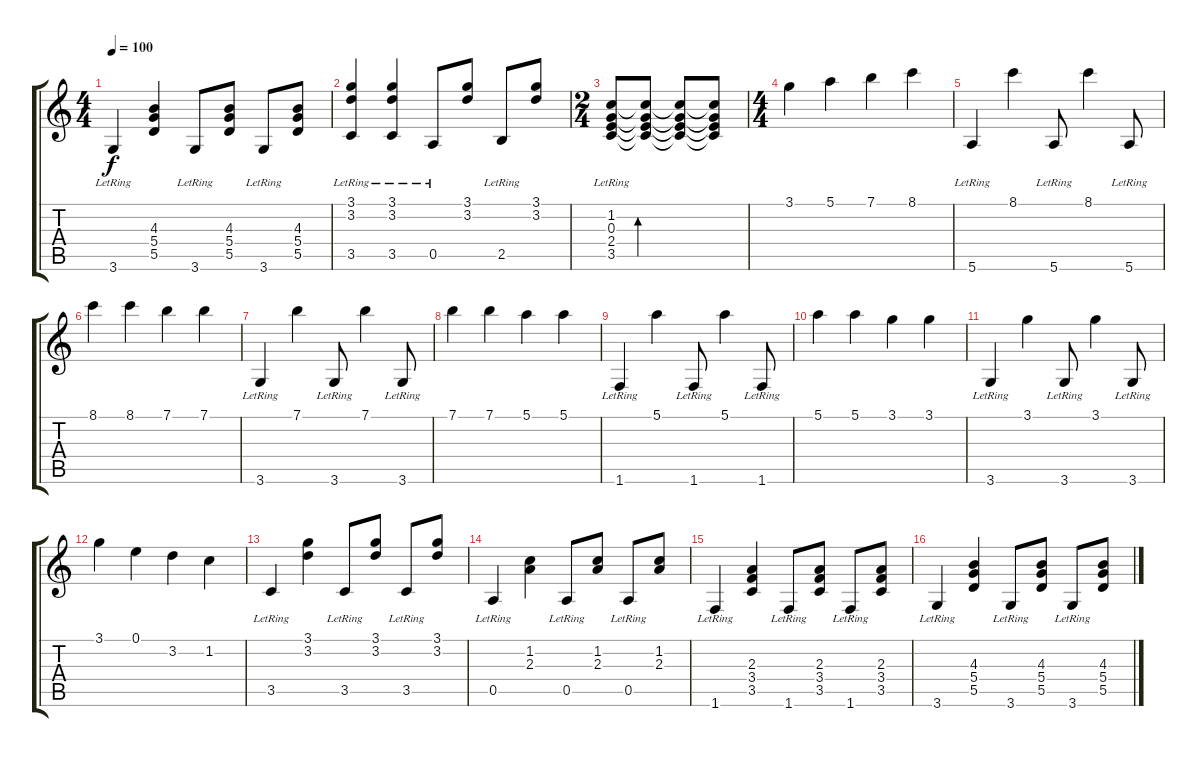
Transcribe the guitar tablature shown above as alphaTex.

\track "" {instrument acousticguitarsteel}
\staff {score tabs}
\tuning (E4 B3 G3 D3 A2 E2) {hide}
\ts (4 4)
\tempo 100
\clef g2
\ks c
3.6{lr}.4{dy f} (4.3 5.4 5.5).4 3.6{lr}.8 (4.3 5.4 5.5).8 3.6{lr}.8 (4.3 5.4 5.5).8 |
(3.1 3.2 3.5{lr}).4 (3.1 3.2 3.5{lr}).4 0.5{lr}.8 (3.1 3.2).8 2.5{lr}.8 (3.1 3.2).8 |
\ts (2 4)
(1.2 0.3 2.4 3.5{lr}).8 (1.2{t} 0.3{t} 2.4{t} 3.5{t}).8{bd 480} (1.2{t} 0.3{t} 2.4{t} 3.5{t}).8 (1.2{t} 0.3{t} 2.4{t} 3.5{t}).8 |
\ts (4 4)
3.1.4 5.1.4 7.1.4 8.1.4 |
5.6{lr}.4 8.1.4 5.6{lr}.8 8.1.4 5.6{lr}.8 |
8.1.4 8.1.4 7.1.4 7.1.4 |
3.6{lr}.4 7.1.4 3.6{lr}.8 7.1.4 3.6{lr}.8 |
7.1.4 7.1.4 5.1.4 5.1.4 |
1.6{lr}.4 5.1.4 1.6{lr}.8 5.1.4 1.6{lr}.8 |
5.1.4 5.1.4 3.1.4 3.1.4 |
3.6{lr}.4 3.1.4 3.6{lr}.8 3.1.4 3.6{lr}.8 |
3.1.4 0.1.4 3.2.4 1.2.4 |
3.5{lr}.4 (3.1 3.2).4 3.5{lr}.8 (3.1 3.2).8 3.5{lr}.8 (3.1 3.2).8 |
0.5{lr}.4 (1.2 2.3).4 0.5{lr}.8 (1.2 2.3).8 0.5{lr}.8 (1.2 2.3).8 |
1.6{lr}.4 (2.3 3.4 3.5).4 1.6{lr}.8 (2.3 3.4 3.5).8 1.6{lr}.8 (2.3 3.4 3.5).8 |
3.6{lr}.4 (4.3 5.4 5.5).4 3.6{lr}.8 (4.3 5.4 5.5).8 3.6{lr}.8 (4.3 5.4 5.5).8
